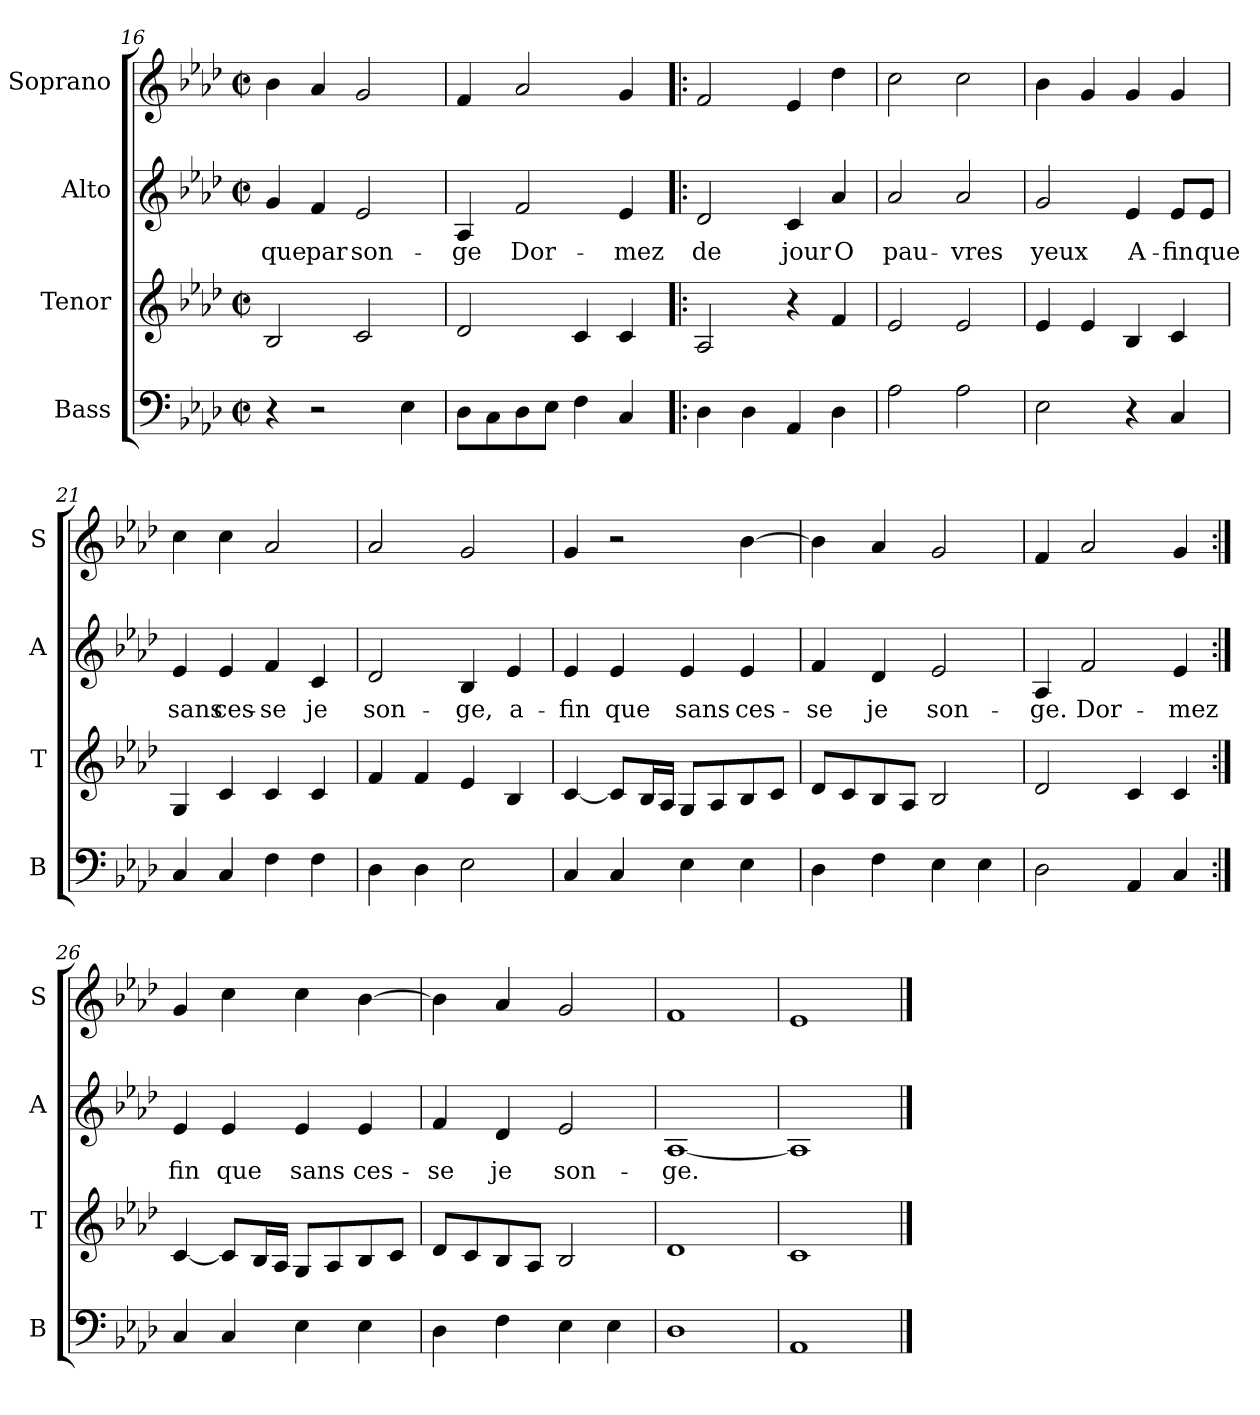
**kern	**kern	**kern	**text	**kern
*part4	*part3	*part2	*part2	*part1
*staff4	*staff3	*staff2	*staff2	*staff1
*I"Bass	*I"Tenor	*I"Alto	*	*I"Soprano
*I'B	*I'T	*I'A	*	*I'S
*clefF4	*clefG2	*clefG2	*	*clefG2
*k[b-e-a-d-]	*k[b-e-a-d-]	*k[b-e-a-d-]	*	*k[b-e-a-d-]
*M4/4	*M4/4	*M4/4	*	*M4/4
*met(c|)	*met(c|)	*met(c|)	*	*met(c|)
=16	=16	=16	=16	=16
!	!	!	!LO:LY:b	!
4r	2B-/	4g/	que	4b-\
!	!	!	!LO:LY:b	!
2r	.	4f/	par	4a-/
!	!	!	!LO:LY:b	!
.	2c/	2e-/	son-	2g/
4E-\	.	.	.	.
=17	=17	=17	=17	=17
!	!	!	!LO:LY:b	!
8D-\L	2d-/	4A-/	-ge	4f/
8C\	.	.	.	.
!	!	!	!LO:LY:b	!
8D-\	.	2f/	Dor-	2a-/
8E-\J	.	.	.	.
4F\	4c/	.	.	.
!	!	!	!LO:LY:b	!
4C/	4c/	4e-/	-mez	4g/
=18!|:	=18!|:	=18!|:	=18!|:	=18!|:
!	!	!	!LO:LY:b	!
4D-\	2A-/	2d-/	de	2f/
4D-\	.	.	.	.
!	!	!	!LO:LY:b	!
4AA-/	4r	4c/	jour	4e-/
!	!	!	!LO:LY:b	!
4D-\	4f/	4a-/	O	4dd-\
=19	=19	=19	=19	=19
!	!	!	!LO:LY:b	!
2A-\	2e-/	2a-/	pau-	2cc\
!	!	!	!LO:LY:b	!
2A-\	2e-/	2a-/	-vres	2cc\
=20	=20	=20	=20	=20
!	!	!	!LO:LY:b	!
2E-\	4e-/	2g/	yeux	4b-\
.	4e-/	.	.	4g/
!	!	!	!LO:LY:b	!
4r	4B-/	4e-/	A-	4g/
!	!	!	!LO:LY:b	!
4C/	4c/	8e-/L	-fin	4g/
!	!	!	!LO:LY:b	!
.	.	8e-/J	que	.
!!LO:PB:g=z
=21	=21	=21	=21	=21
!	!	!	!LO:LY:b	!
4C/	4G/	4e-/	sans	4cc\
!	!	!	!LO:LY:b	!
4C/	4c/	4e-/	ces-	4cc\
!	!	!	!LO:LY:b	!
4F\	4c/	4f/	-se	2a-/
!	!	!	!LO:LY:b	!
4F\	4c/	4c/	je	.
=22	=22	=22	=22	=22
!	!	!	!LO:LY:b	!
4D-\	4f/	2d-/	son-	2a-/
4D-\	4f/	.	.	.
!	!	!	!LO:LY:b	!
2E-\	4e-/	4B-/	-ge,	2g/
!	!	!	!LO:LY:b	!
.	4B-/	4e-/	a-	.
=23	=23	=23	=23	=23
!	!	!	!LO:LY:b	!
4C/	[4c/	4e-/	-fin	4g/
!	!	!	!LO:LY:b	!
4C/	8c/L]	4e-/	que	2r
.	16B-/L	.	.	.
.	16A-/JJ	.	.	.
!	!	!	!LO:LY:b	!
4E-\	8G/L	4e-/	sans	.
.	8A-/	.	.	.
!	!	!	!LO:LY:b	!
4E-\	8B-/	4e-/	ces-	[4b-\
.	8c/J	.	.	.
=24	=24	=24	=24	=24
!	!	!	!LO:LY:b	!
4D-\	8d-/L	4f/	-se	4b-\]
.	8c/	.	.	.
!	!	!	!LO:LY:b	!
4F\	8B-/	4d-/	je	4a-/
.	8A-/J	.	.	.
!	!	!	!LO:LY:b	!
4E-\	2B-/	2e-/	son-	2g/
4E-\	.	.	.	.
=25	=25	=25	=25	=25
!	!	!	!LO:LY:b	!
2D-\	2d-/	4A-/	-ge.	4f/
!	!	!	!LO:LY:b	!
.	.	2f/	Dor-	2a-/
4AA-/	4c/	.	.	.
!	!	!	!LO:LY:b	!
4C/	4c/	4e-/	-mez	4g/
!!LO:LB:g=z
=26:|!	=26:|!	=26:|!	=26:|!	=26:|!
!	!	!	!LO:LY:b	!
4C/	[4c/	4e-/	-fin	4g/
!	!	!	!LO:LY:b	!
4C/	8c/L]	4e-/	que	4cc\
.	16B-/L	.	.	.
.	16A-/JJ	.	.	.
!	!	!	!LO:LY:b	!
4E-\	8G/L	4e-/	sans	4cc\
.	8A-/	.	.	.
!	!	!	!LO:LY:b	!
4E-\	8B-/	4e-/	ces-	[4b-\
.	8c/J	.	.	.
=27	=27	=27	=27	=27
!	!	!	!LO:LY:b	!
4D-\	8d-/L	4f/	-se	4b-\]
.	8c/	.	.	.
!	!	!	!LO:LY:b	!
4F\	8B-/	4d-/	je	4a-/
.	8A-/J	.	.	.
!	!	!	!LO:LY:b	!
4E-\	2B-/	2e-/	son-	2g/
4E-\	.	.	.	.
=28	=28	=28	=28	=28
!	!	!	!LO:LY:b	!
1D-	1d-	[1A-	-ge.	1f
=29	=29	=29	=29	=29
1AA-	1c	1A-]	.	1e-
==	==	==	==	==
*-	*-	*-	*-	*-
